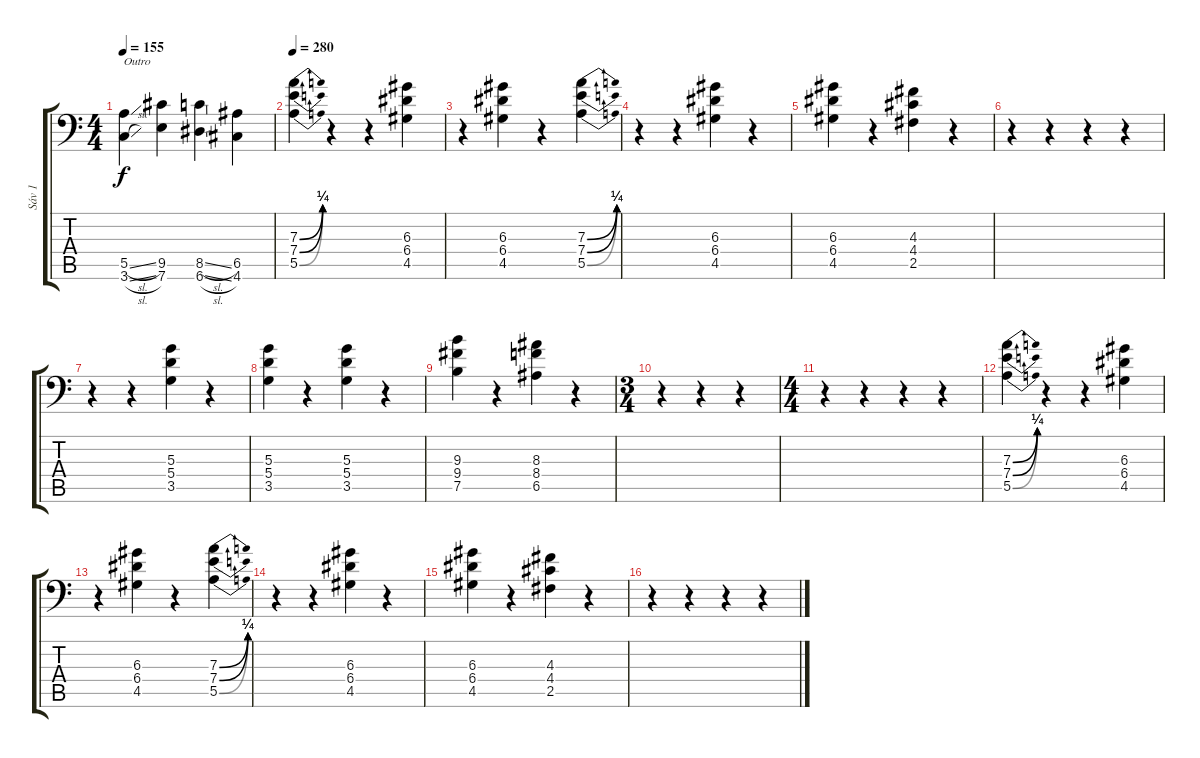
\track ("Sáv 1" "Sáv 1") {instrument distortionguitar}
\staff {score tabs}
\tuning (B3 Gb3 D3 A2 E2 A1) {hide}
\ts (4 4)
\tempo 155
\clef f4
\ks c
(5.5{sl} 3.6{sl}).4{txt "Outro" dy f} (9.5 7.6).4 (8.5{sl} 6.6{sl}).4 (6.5 4.6).4 |
\tempo 280
(7.3{be (bend 0 0 60 1)} 7.4{be (bend 0 0 60 1)} 5.5{be (bend 0 0 60 1)}).4 r.4 r.4 (6.3 6.4 4.5).4 |
r.4 (6.3 6.4 4.5).4 r.4 (7.3{be (bend 0 0 60 1)} 7.4{be (bend 0 0 60 1)} 5.5{be (bend 0 0 60 1)}).4 |
r.4 r.4 (6.3 6.4 4.5).4 r.4 |
(6.3 6.4 4.5).4 r.4 (4.3 4.4 2.5).4 r.4 |
r.4 r.4 r.4 r.4 |
r.4 r.4 (5.3 5.4 3.5).4 r.4 |
(5.3 5.4 3.5).4 r.4 (5.3 5.4 3.5).4 r.4 |
(9.3 9.4 7.5).4 r.4 (8.3 8.4 6.5).4 r.4 |
\ts (3 4)
r.4 r.4 r.4 |
\ts (4 4)
r.4 r.4 r.4 r.4 |
(7.3{be (bend 0 0 60 1)} 7.4{be (bend 0 0 60 1)} 5.5{be (bend 0 0 60 1)}).4 r.4 r.4 (6.3 6.4 4.5).4 |
r.4 (6.3 6.4 4.5).4 r.4 (7.3{be (bend 0 0 60 1)} 7.4{be (bend 0 0 60 1)} 5.5{be (bend 0 0 60 1)}).4 |
r.4 r.4 (6.3 6.4 4.5).4 r.4 |
(6.3 6.4 4.5).4 r.4 (4.3 4.4 2.5).4 r.4 |
r.4 r.4 r.4 r.4
